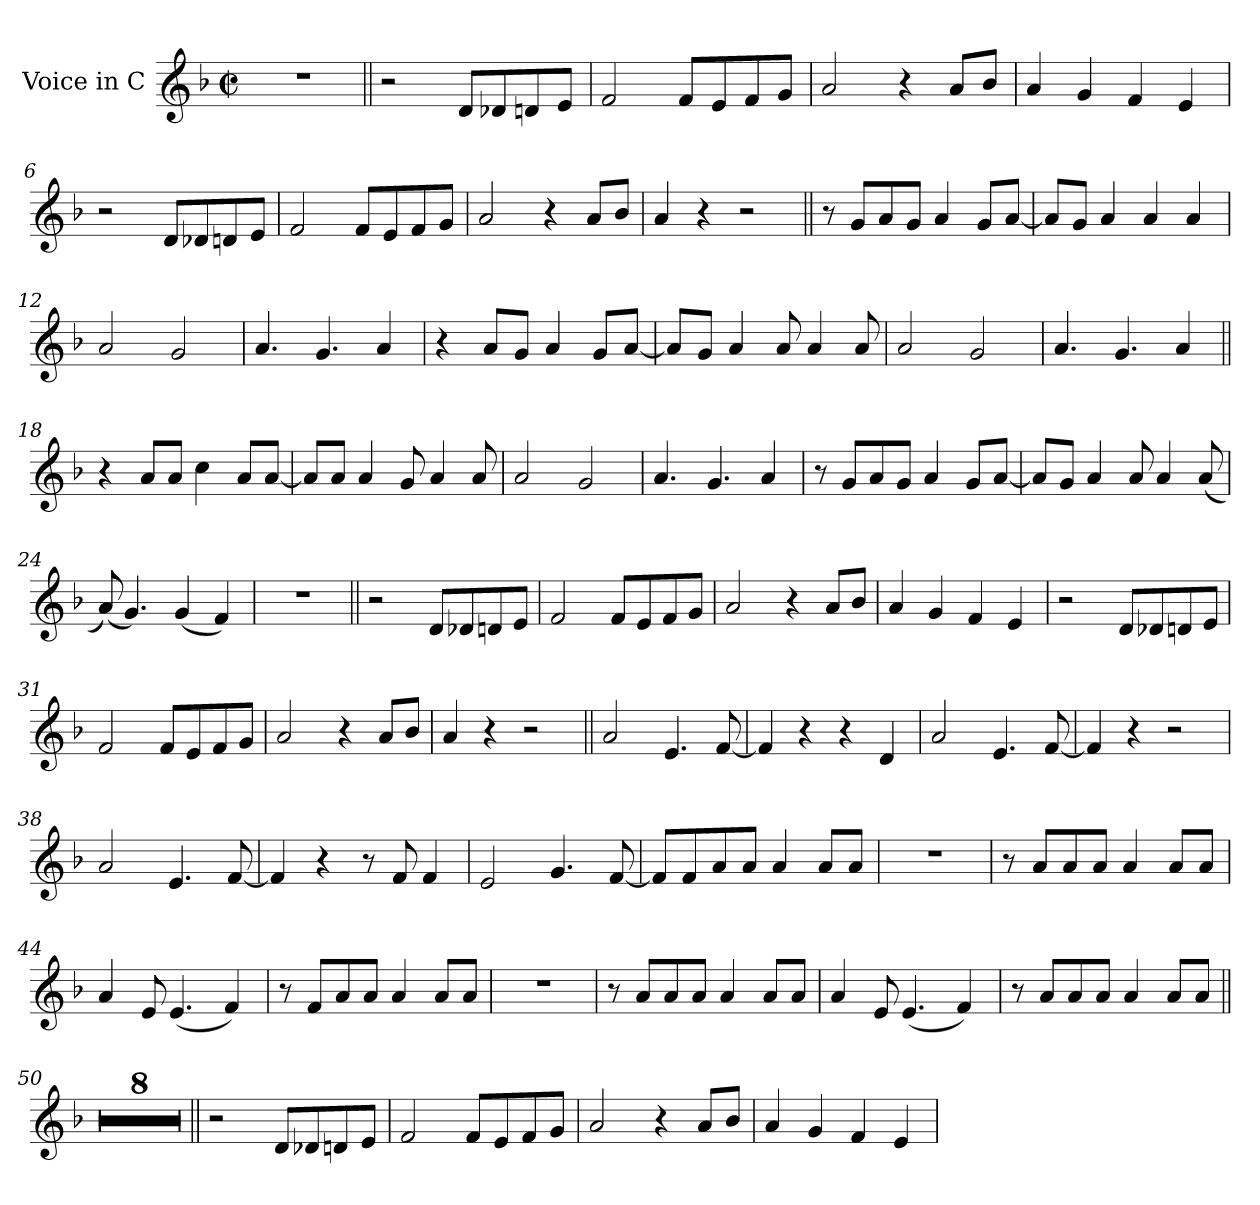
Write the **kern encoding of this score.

**kern
*part1
*staff1
*I"Voice in C
*I'Vc. C
*clefG2
*k[b-]
*M2/2
*met(c|)
*MM200
=1
1r
=2||
2r
8d!L
8d-X!
8dn!
8e!J
=3
2f!
8f!L
8e!
8f!
8g!J
=4
2a!
4r
8a!L
8b-!J
=5
4a!
4g!
4f!
4e!
=6
2r
8d!L
8d-X!
8dn!
8e!J
=7
2f!
8f!L
8e!
8f!
8g!J
=8
2a!
4r
8a!L
8b-!J
=9
4a!
4r
2r
=10||
8r
8gL
8a
8gJ
4a
8gL
[8aJ
=11
8aL]
8gJ
4a
4a
4a
=12
2a
2g
=13
4.a
4.g
4a
=14
4r
8aL
8gJ
4a
8gL
[8aJ
=15
8aL]
8gJ
4a
8a
4a
8a
=16
2a
2g
=17
4.a
4.g
4a
=18||
4r
8aL
8aJ
4cc
8aL
[8aJ
=19
8aL]
8aJ
4a
8g
4a
8a
=20
2a
2g
=21
4.a
4.g
4a
=22
8r
8gL
8a
8gJ
4a
8gL
[8aJ
=23
8aL]
8gJ
4a
8a
4a
(8a
=24
(8a)
4.g)
(4g
4f)
=25
1r
=26||
2r
8dL
8d-X
8dn
8eJ
=27
2f
8fL
8e
8f
8gJ
=28
2a
4r
8aL
8b-J
=29
4a
4g
4f
4e
=30
2r
8dL
8d-X
8dn
8eJ
=31
2f
8fL
8e
8f
8gJ
=32
2a
4r
8aL
8b-J
=33
4a
4r
2r
=34||
2a
4.e
[8f
=35
4f]
4r
4r
4d
=36
2a
4.e
[8f
=37
4f]
4r
2r
=38
2a
4.e
[8f
=39
4f]
4r
8r
8f
4f
=40
2e
4.g
[8f
=41
8fL]
8f
8a
8aJ
4a
8aL
8aJ
=42
1r
=43
8r
8aL
8a
8aJ
4a
8aL
8aJ
=44
4a
8e
(4.e
4f)
=45
8r
8fL
8a
8aJ
4a
8aL
8aJ
=46
1r
=47
8r
8aL
8a
8aJ
4a
8aL
8aJ
=48
4a
8e
(4.e
4f)
=49
8r
8aL
8a
8aJ
4a
8aL
8aJ
=50||
1r
=51
1r
=52
1r
=53
1r
=54
1r
=55
1r
=56
1r
=57
1r
=58||
2r
8d!L
8d-X!
8dn!
8e!J
=59
2f!
8f!L
8e!
8f!
8g!J
=60
2a!
4r
8a!L
8b-!J
=61
4a!
4g!
4f!
4e!
=
*-
